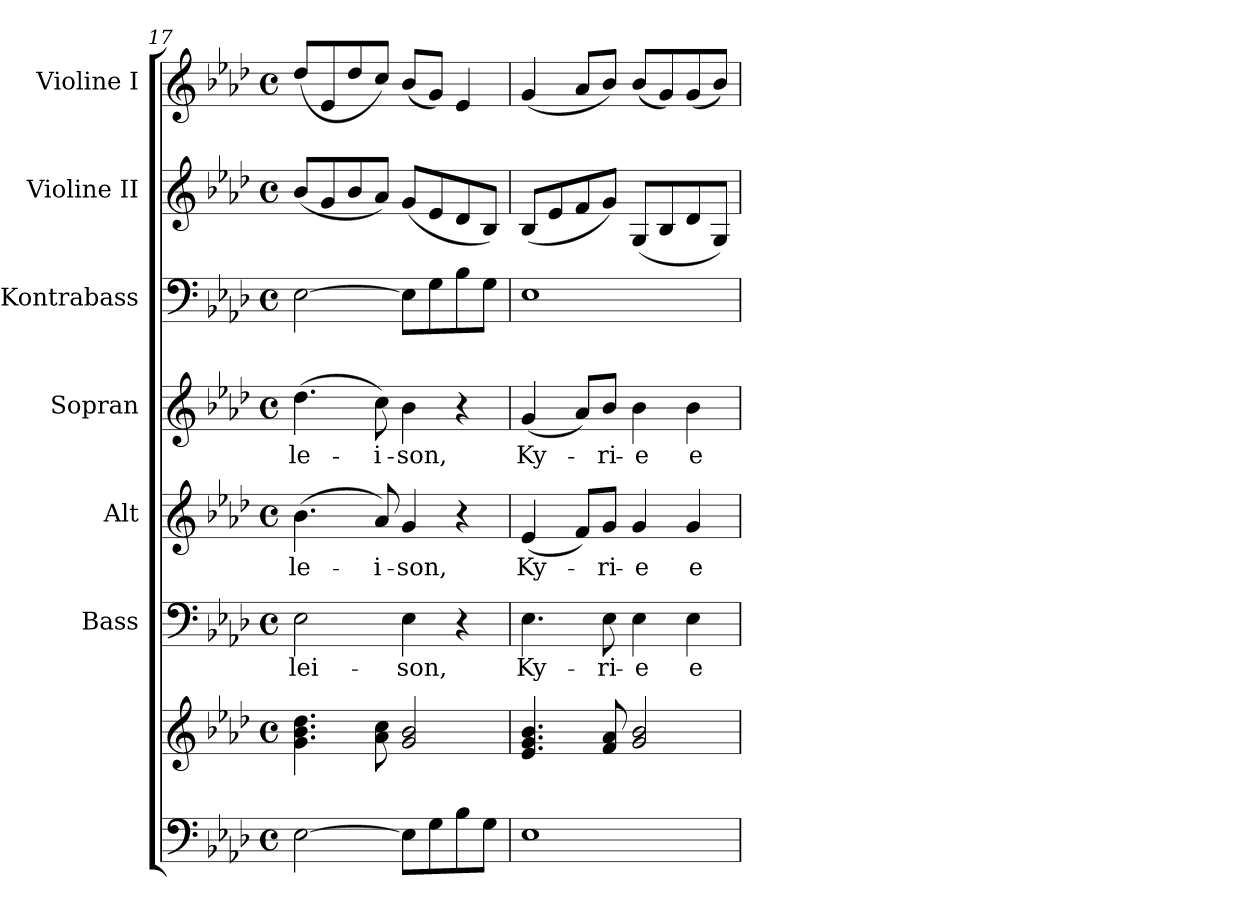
**kern	**kern	**kern	**text	**kern	**text	**kern	**text	**kern	**kern	**kern
*part7	*part7	*part6	*part6	*part5	*part5	*part4	*part4	*part3	*part2	*part1
*staff8	*staff7	*staff6	*staff6	*staff5	*staff5	*staff4	*staff4	*staff3	*staff2	*staff1
*	*	*I"Bass	*	*I"Alt	*	*I"Sopran	*	*I"Kontrabass	*I"Violine II	*I"Violine I
*	*	*I'B.	*	*I'A.	*	*I'S.	*	*I'Kb.	*I'Vl. II	*I'Vl. I
*clefF4	*clefG2	*clefF4	*	*clefG2	*	*clefG2	*	*clefF4	*clefG2	*clefG2
*	*	*	*	*	*	*	*	*ITrd7c12	*	*
*k[b-e-a-d-]	*k[b-e-a-d-]	*k[b-e-a-d-]	*	*k[b-e-a-d-]	*	*k[b-e-a-d-]	*	*k[b-e-a-d-]	*k[b-e-a-d-]	*k[b-e-a-d-]
*A-:	*A-:	*A-:	*	*A-:	*	*A-:	*	*A-:	*A-:	*A-:
*M4/4	*M4/4	*M4/4	*	*M4/4	*	*M4/4	*	*M4/4	*M4/4	*M4/4
*met(c)	*met(c)	*met(c)	*	*met(c)	*	*met(c)	*	*met(c)	*met(c)	*met(c)
=17	=17	=17	=17	=17	=17	=17	=17	=17	=17	=17
!	!	!	!LO:LY:b	!	!LO:LY:b	!	!LO:LY:b	!	!	!
[2E-\	4.g\ 4.b-\ 4.dd-\	2E-\	-lei-	(>4.b-\	-le-	(>4.dd-\	-le-	[2EE-\	(<8b-/L	(<8dd-/L
.	.	.	.	.	.	.	.	.	8g/	8e-/
.	.	.	.	.	.	.	.	.	8b-/	8dd-/
!	!	!	!	!	!LO:LY:b	!	!LO:LY:b	!	!	!
.	8a-\ 8cc\	.	.	8a-/)	-i-	8cc\)	-i-	.	8a-/J)	8cc/J)
!	!	!	!LO:LY:b	!	!LO:LY:b	!	!LO:LY:b	!	!	!
8E-\L]	2g/ 2b-/	4E-\	-son,	4g/	-son,	4b-\	-son,	8EE-\L]	(<8g/L	(<8b-/L
8G\	.	.	.	.	.	.	.	8GG\	8e-/	8g/J)
8B-\	.	4r	.	4r	.	4r	.	8BB-\	8d-/	4e-/
8G\J	.	.	.	.	.	.	.	8GG\J	8B-/J)	.
=18	=18	=18	=18	=18	=18	=18	=18	=18	=18	=18
!	!	!	!LO:LY:b	!	!LO:LY:b	!	!LO:LY:b	!	!	!
1E-	4.e-/ 4.g/ 4.b-/	4.E-\	Ky-	(<4e-/	Ky-	(<4g/	Ky-	1EE-	(<8B-/L	(<4g/
.	.	.	.	.	.	.	.	.	8e-/	.
.	.	.	.	8f/L)	.	8a-/L)	.	.	8f/	8a-/L
!	!	!	!LO:LY:b	!	!LO:LY:b	!	!LO:LY:b	!	!	!
.	8f/ 8a-/	8E-\	-ri-	8g/J	-ri-	8b-/J	-ri-	.	8g/J)	8b-/J)
!	!	!	!LO:LY:b	!	!LO:LY:b	!	!LO:LY:b	!	!	!
.	2g/ 2b-/	4E-\	-e	4g/	-e	4b-\	-e	.	(<8G/L	(<8b-/L
.	.	.	.	.	.	.	.	.	8B-/	8g/)
!	!	!	!LO:LY:b	!	!LO:LY:b	!	!LO:LY:b	!	!	!
.	.	4E-\	e-	4g/	e-	4b-\	e-	.	8d-/	(<8g/
.	.	.	.	.	.	.	.	.	8G/J)	8b-/J)
=	=	=	=	=	=	=	=	=	=	=
*-	*-	*-	*-	*-	*-	*-	*-	*-	*-	*-
